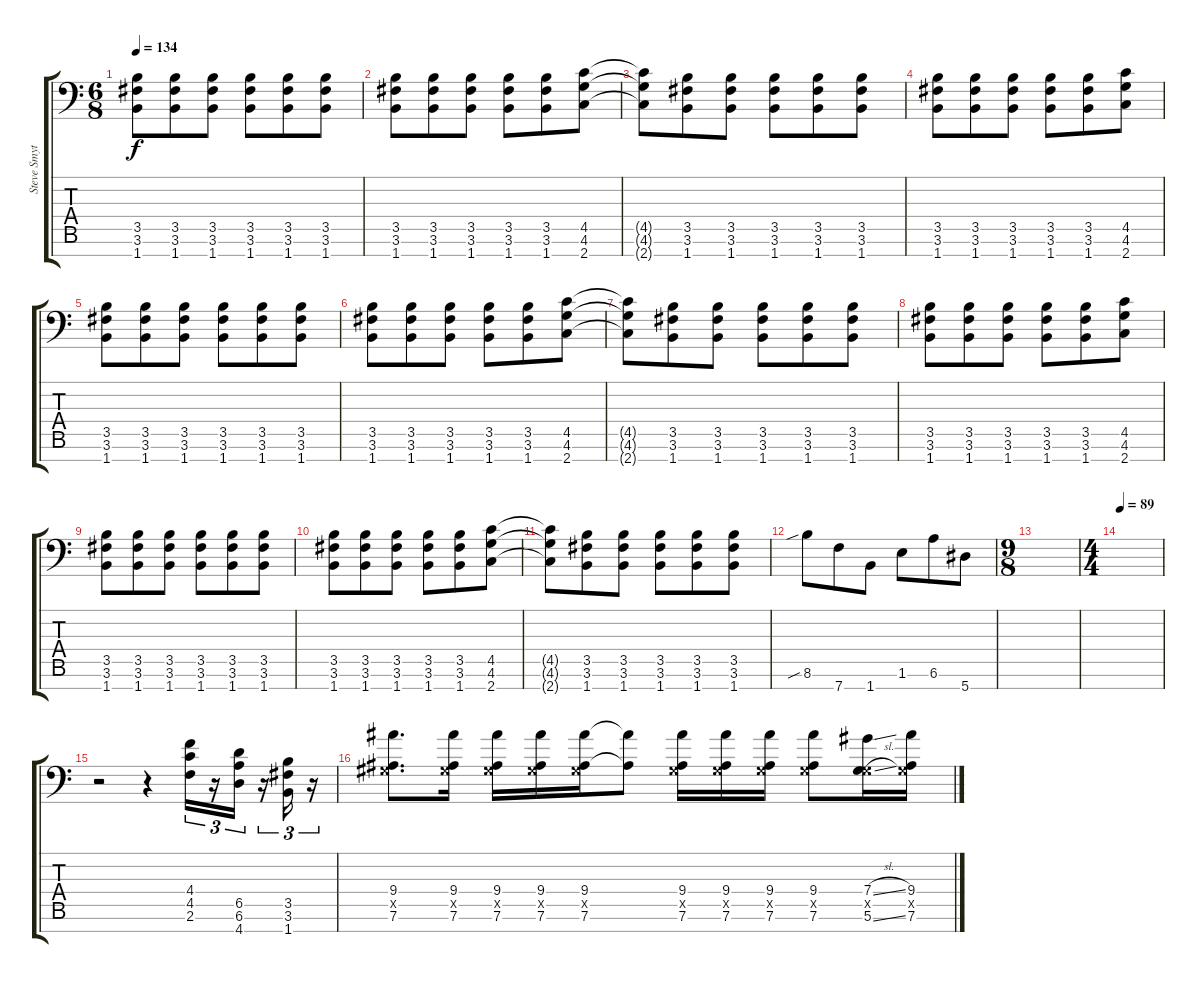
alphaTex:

\track ("Steve Smyth" "Steve Smyt") {instrument distortionguitar}
\staff {score tabs}
\tuning (Eb4 Bb3 Gb3 Db3 Ab2 Eb2 Bb1) {hide}
\ts (6 8)
\tempo 134
\clef f4
\ks c
(3.5 3.6 1.7).8{dy f} (3.5 3.6 1.7).8 (3.5 3.6 1.7).8 (3.5 3.6 1.7).8 (3.5 3.6 1.7).8 (3.5 3.6 1.7).8 |
(3.5 3.6 1.7).8 (3.5 3.6 1.7).8 (3.5 3.6 1.7).8 (3.5 3.6 1.7).8 (3.5 3.6 1.7).8 (4.5 4.6 2.7).8 |
(4.5{t} 4.6{t} 2.7{t}).8 (3.5 3.6 1.7).8 (3.5 3.6 1.7).8 (3.5 3.6 1.7).8 (3.5 3.6 1.7).8 (3.5 3.6 1.7).8 |
(3.5 3.6 1.7).8 (3.5 3.6 1.7).8 (3.5 3.6 1.7).8 (3.5 3.6 1.7).8 (3.5 3.6 1.7).8 (4.5 4.6 2.7).8 |
(3.5 3.6 1.7).8 (3.5 3.6 1.7).8 (3.5 3.6 1.7).8 (3.5 3.6 1.7).8 (3.5 3.6 1.7).8 (3.5 3.6 1.7).8 |
(3.5 3.6 1.7).8 (3.5 3.6 1.7).8 (3.5 3.6 1.7).8 (3.5 3.6 1.7).8 (3.5 3.6 1.7).8 (4.5 4.6 2.7).8 |
(4.5{t} 4.6{t} 2.7{t}).8 (3.5 3.6 1.7).8 (3.5 3.6 1.7).8 (3.5 3.6 1.7).8 (3.5 3.6 1.7).8 (3.5 3.6 1.7).8 |
(3.5 3.6 1.7).8 (3.5 3.6 1.7).8 (3.5 3.6 1.7).8 (3.5 3.6 1.7).8 (3.5 3.6 1.7).8 (4.5 4.6 2.7).8 |
(3.5 3.6 1.7).8 (3.5 3.6 1.7).8 (3.5 3.6 1.7).8 (3.5 3.6 1.7).8 (3.5 3.6 1.7).8 (3.5 3.6 1.7).8 |
(3.5 3.6 1.7).8 (3.5 3.6 1.7).8 (3.5 3.6 1.7).8 (3.5 3.6 1.7).8 (3.5 3.6 1.7).8 (4.5 4.6 2.7).8 |
(4.5{t} 4.6{t} 2.7{t}).8 (3.5 3.6 1.7).8 (3.5 3.6 1.7).8 (3.5 3.6 1.7).8 (3.5 3.6 1.7).8 (3.5 3.6 1.7).8 |
8.6{sib}.8 7.7.8 1.7.8 1.6.8 6.6.8 5.7.8 |
\ts (9 8)
|
\ts (4 4)
\tempo 89
|
r.2 r.4 (4.4 4.5 2.6).16{tu (3 2)} r.16{tu (3 2)} (6.5 6.6 4.7).16{tu (3 2)} r.16{tu (3 2)} (3.5 3.6 1.7).16{tu (3 2)} r.16{tu (3 2)} |
(9.4 0.5{x} 7.6).8{d} (9.4 0.5{x} 7.6).16 (9.4 0.5{x} 7.6).16 (9.4 0.5{x} 7.6).16 (9.4 0.5{x} 7.6).16 (9.4{t} 7.6{t}).8 (9.4 0.5{x} 7.6).16 (9.4 0.5{x} 7.6).16 (9.4 0.5{x} 7.6).16 (9.4 0.5{x} 7.6).8 (7.4{sl} 0.5{x} 5.6{sl}).16 (9.4 0.5{x} 7.6).16
